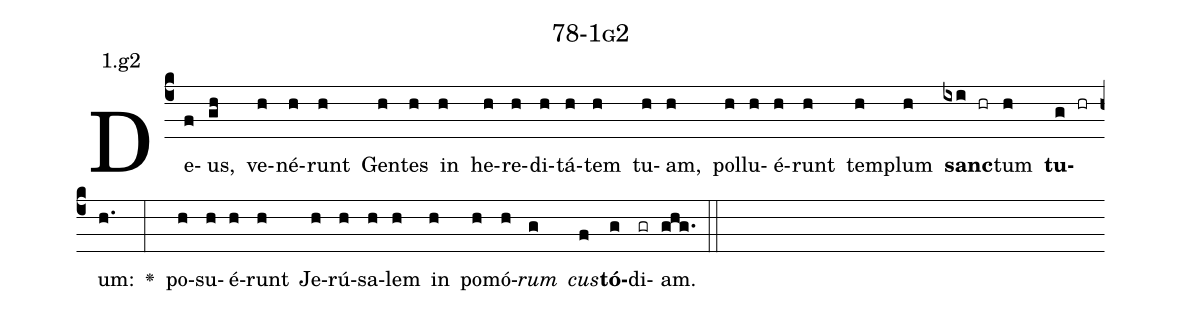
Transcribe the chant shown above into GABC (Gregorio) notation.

name: 78-1g2;
annotation: 1.g2;
%%
(c4)De(f)us,(gh) ve(h)né(h)runt(h) Gen(h)tes(h) in(h) he(h)re(h)di(h)tá(h)tem(h) tu(h)am,(h) pol(h)lu(h)é(h)runt(h) tem(h)plum(h) <b>sanc</b>(ixi hr)tum(h) <b>tu</b>(g hr)um:(h.) <v>\greheightstar</v>(:) po(h)su(h)é(h)runt(h) Je(h)rú(h)sa(h)lem(h) in(h) po(h)mó(h)<i>rum</i>(g) <i>cus</i>(f)<b>tó</b>(g)di(gr)am.(ghg.) (::)


%E(h) u(h) o(g) u(f) a(g) e.(ghg.) (::)
